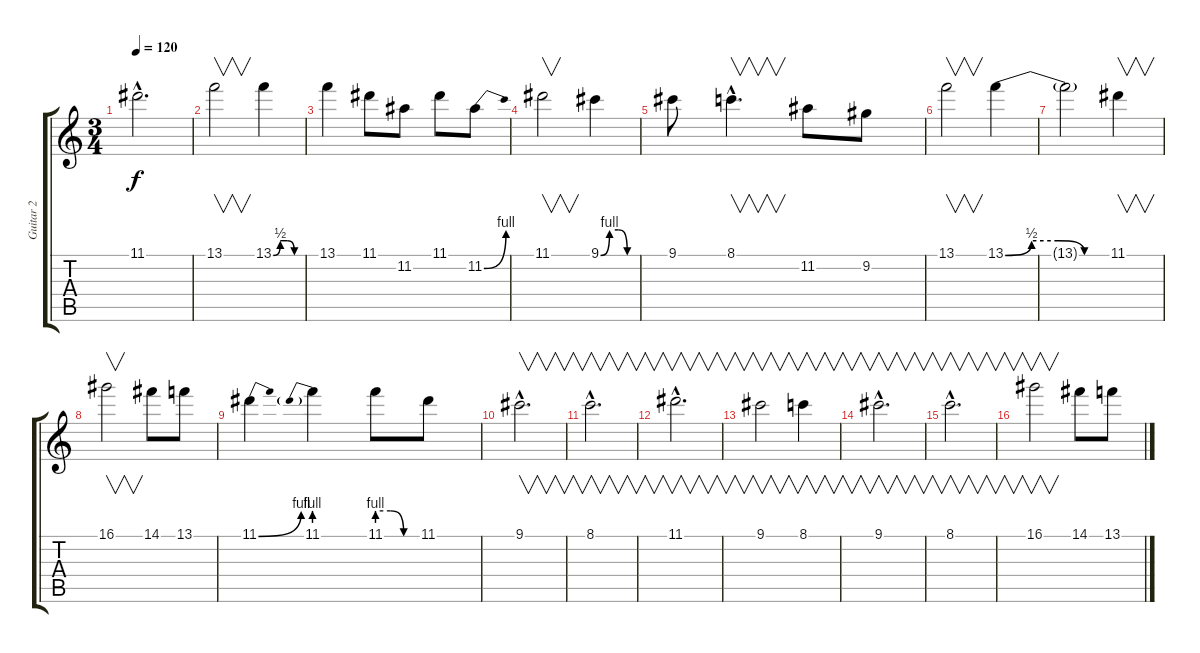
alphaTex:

\track ("Guitar 2" "Guitar 2") {instrument distortionguitar}
\staff {score tabs}
\tuning (E4 B3 G3 D3 A2 E2) {hide}
\ts (3 4)
\tempo 120
\clef g2
\ks c
11.1{hac}.2{d dy f} |
13.1.2{v} 13.1{be (custom 0 0 15 2 30 2 45 0 60 0)}.4 |
13.1.4 11.1.8 11.2.8 11.1.8 11.2{be (bend 0 0 60 4)}.8 |
11.1.2{v} 9.1{be (custom 0 0 15 4 30 4 45 0 60 0)}.4 |
9.1.8 8.1{hac}.4{v d} 11.2.8 9.2.8 |
13.1.2{v} 13.1{be (custom 0 0 15 2 30 2 45 0 60 0)}.4 |
13.1{t}.2 11.1.4{v} |
16.1.2{v} 14.1.8 13.1.8 |
11.1{be (bend 0 0 60 4)}.4 11.1{be (prebend 0 4 60 4)}.4 11.1{be (custom 0 4 20 4 40 0 60 0)}.8 11.1.8 |
9.1{hac}.2{v d} |
8.1{hac}.2{v d} |
11.1{hac}.2{v d} |
9.1.2{v} 8.1.4{v} |
9.1{hac}.2{v d} |
8.1{hac}.2{v d} |
16.1.2{v} 14.1.8 13.1.8
